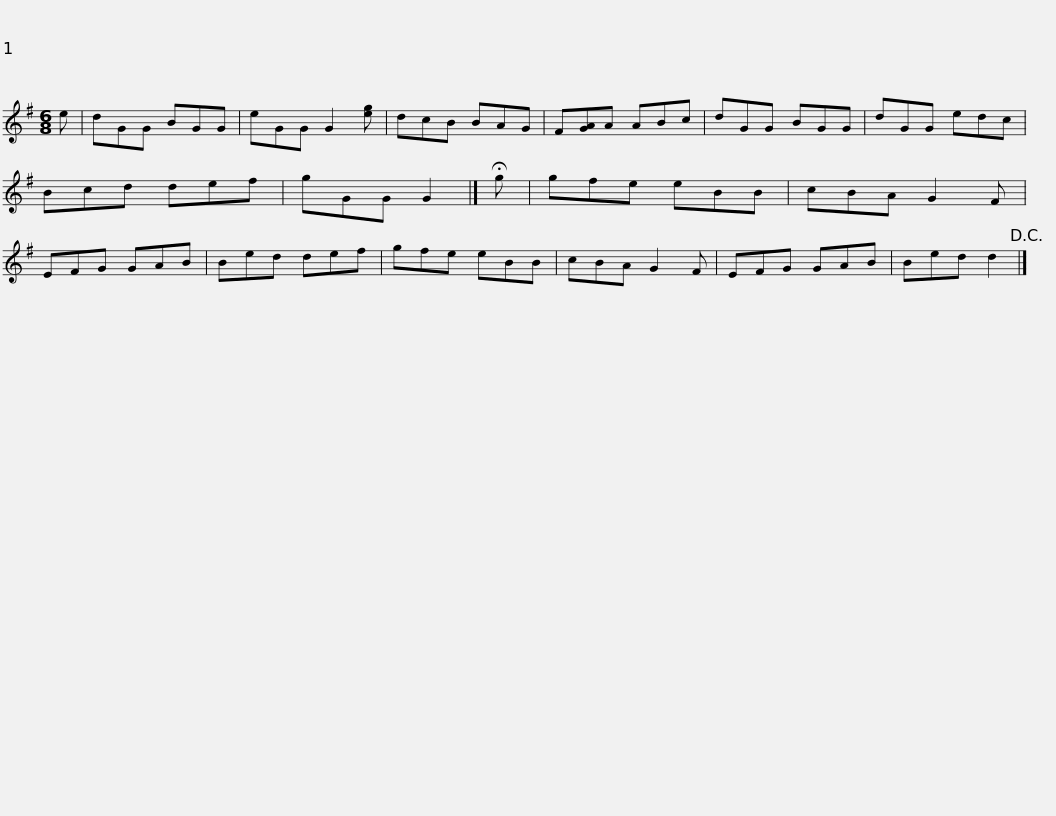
X:1
L:1/8
M:6/8
I:linebreak $
K:G
V:1 treble
V:1
 e | dGG BGG | eGG G2 [eg] | dcB BAG | F[GA]A ABc | %5
 dGG BGG | dGG edc | Bcd def |$ gGG G2 |] !fermata!g | %10
 gfe eBB | cBA G2 F | EFG GAB | Bed def | gfe eBB | %15
 cBA G2 F |$ EFG GAB | Bed d2!D.C.! |] %18
